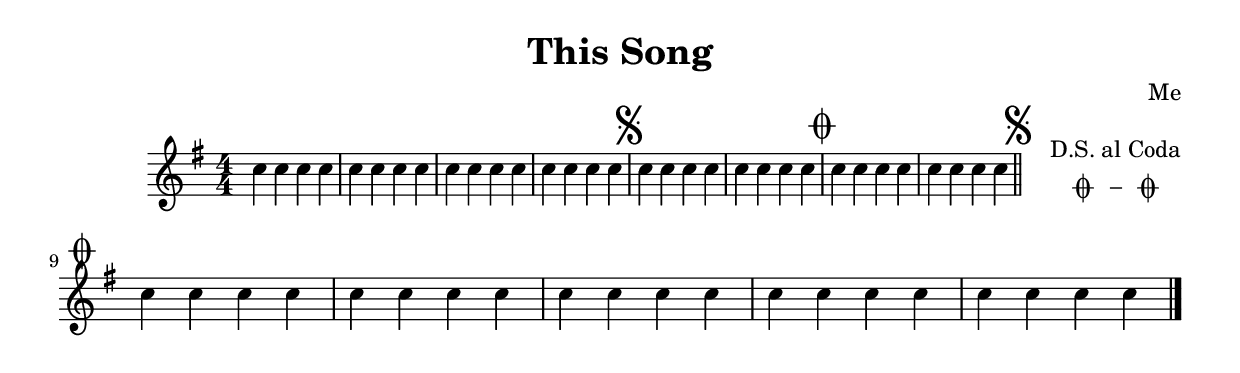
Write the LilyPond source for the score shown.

\header {
  title = "This Song"
  composer = "Me"
}
{
  \clef treble
  \key g \major
  \numericTimeSignature
\time 4/4
  \relative c'' {
    \repeat unfold 4 {
      c4 c c c
    }

    % Set segno sign as rehearsal mark and adjust size if needed
    % \once \override Score.RehearsalMark.font-size = #3
    \mark \markup { \musicglyph #"scripts.segno" }
    \repeat unfold 2 {
      c4 c c c
    }

    % Set coda sign as rehearsal mark and adjust size if needed
    % \once \override Score.RehearsalMark.font-size = #4
    \mark \markup { \musicglyph #"scripts.coda" }
    \repeat unfold 2 {
      c4 c c c
    }

    % Should Coda be on anew line?
    % Coda NOT on new line: use \nobreak
    % Coda on new line: DON'T use \nobreak
    % \noBreak

    \bar "||"

    % Set segno sign as rehearsal mark and adjust size if needed
    \once \override Score.RehearsalMark.break-visibility = #begin-of-line-invisible
    % \once \override Score.RehearsalMark.font-size = #3
    \mark \markup { \musicglyph #"scripts.segno" }

    % Here begins the trickery!
    % \cadenzaOn will suppress the bar count and \stopStaff removes the staff lines.
    \cadenzaOn
      \stopStaff
        % Some examples of possible text-displays

        % text line-aligned
        % ==================
        % Move text to the desired position
        % \once \override TextScript.extra-offset = #'( 2 . -3.5 )
        % | <>^\markup { D.S. al Coda } }

        % text center-aligned
        % ====================
        % Move text to the desired position
        % \once \override TextScript.extra-offset = #'( 6 . -5.0 )
        % | <>^\markup { \center-column { D.S. "al Coda" } }

        % text and symbols center-aligned
        % ===============================
        % Move text to the desired position and tweak spacing for optimum text alignment
        \repeat unfold 1 {
          s1
          \bar ""
        }
        \once \override TextScript.extra-offset = #'( 0 . -3.0 )
        \once \override TextScript.word-space = #1.5
        <>^\markup { \center-column { "D.S. al Coda" \line { \musicglyph #"scripts.coda" \musicglyph #"scripts.tenuto" \musicglyph #"scripts.coda"} } }

        % Increasing the unfold counter will expand the staff-free space
        \repeat unfold 3 {
          s1
          \bar ""
        }
        % Resume bar count and show staff lines again
     \startStaff
   \cadenzaOff

   % Should Coda be on new line?
   % Coda NOT on new line: DON'T use \break
   % Coda on new line: use \break
   \break

   % Show up, you clef and key!
   \once \override Staff.KeySignature.break-visibility = #end-of-line-invisible
   \once \override Staff.Clef.break-visibility = #end-of-line-invisible

   % Set coda sign as rehearsal mark and adjust size and position

   % Put the coda sign ontop of the (treble-)clef dependend on coda's line-position

   % Coda NOT on new line, use this:
   % \once \override Score.RehearsalMark.extra-offset = #'( -2 . 1.75 )

   % Coda on new line, use this:
   \once \override Score.RehearsalMark.extra-offset = #'( -4.5 . 0 )

   % \once \override Score.RehearsalMark.font-size = #5
   \mark \markup { \musicglyph #"scripts.coda" }

   % The coda
   \repeat unfold 5 {
      c4 c c c
    }
    \bar"|."
  }
}
